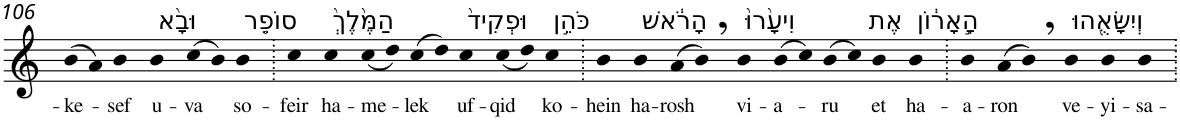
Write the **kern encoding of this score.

**kern	**text
*part1	*part1
*staff1	*staff1
*I"Piano	*
*I'Pno	*
!!LO:PB:g=z
*clefG2	*
*k[]	*
=106	=106
!	!LO:LY:b
(>8b	-ke-
8a)	.
!	!LO:LY:b
4b	-sef
!LO:TX:a:t=וּבָ֨א	!
!	!LO:LY:b
4b	u-
!	!LO:LY:b
(>8cc	-va
8b)	.
!LO:TX:a:t=סוֹפֵ֤ר	!
!	!LO:LY:b
4b	so-
=107.	=107.
!	!LO:LY:b
4cc	-feir
!LO:TX:a:t=הַמֶּ֙לֶךְ֙	!
!	!LO:LY:b
4cc	ha-
!	!LO:LY:b
(<8cc	-me-
8dd)	.
!	!LO:LY:b
(>8cc	-lek
8dd)	.
!LO:TX:a:t=וּפְקִיד֙	!
!	!LO:LY:b
4cc	uf-
!	!LO:LY:b
(<8cc	-qid
8dd)	.
!LO:TX:a:t=כֹּהֵ֣ן	!
!	!LO:LY:b
4cc	ko-
=108.	=108.
!	!LO:LY:b
4b	-hein
!LO:TX:a:t=הָרֹ֔אשׁ	!
!	!LO:LY:b
4b	ha-
!	!LO:LY:b
(>8a	-rosh
8b,)	.
!LO:TX:a:t=וִיעָ֙רוּ֙	!
!	!LO:LY:b
4b	vi-
!	!LO:LY:b
(>8b	-a-
8cc)	.
!	!LO:LY:b
(>8b	-ru
8cc)	.
!LO:TX:a:t=אֶת	!
!	!LO:LY:b
4b	et
!LO:TX:a:t=הָ֣אָר֔וֹן	!
!	!LO:LY:b
4b	ha-
=109.	=109.
!	!LO:LY:b
4b	-a-
!	!LO:LY:b
(>8a	-ron
8b,)	.
!LO:TX:a:t=וְיִשָּׂאֻ֖הוּ	!
!	!LO:LY:b
4b	ve-
!	!LO:LY:b
4b	-yi-
!	!LO:LY:b
4b	-sa-
=.	=.
*-	*-
